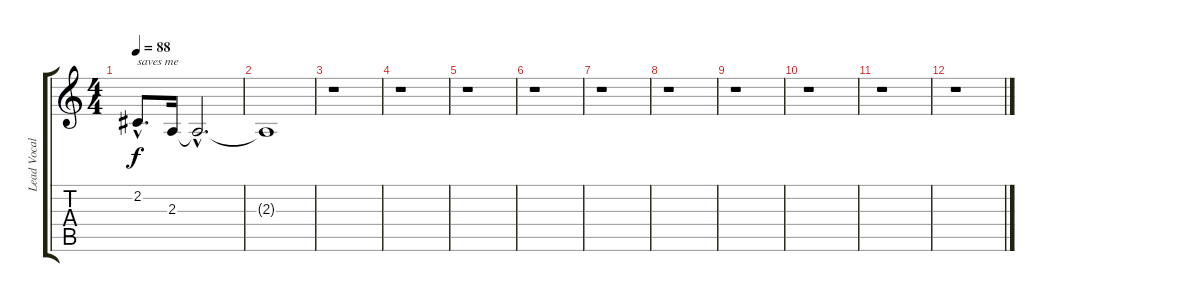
\track ("Lead Vocals" "Lead Vocal") {instrument tenorsax}
\staff {score tabs}
\tuning (E4 B3 G3 D3 A2 E2) {hide}
\ts (4 4)
\tempo 88
\clef g2
\ks c
2.2{hac}.8{d txt "saves me" dy f} 2.3.16 2.3{hac t}.2{d} |
2.3{t}.1 |
r.1 |
r.1 |
r.1 |
r.1 |
r.1 |
r.1 |
r.1 |
r.1 |
r.1 |
r.1
